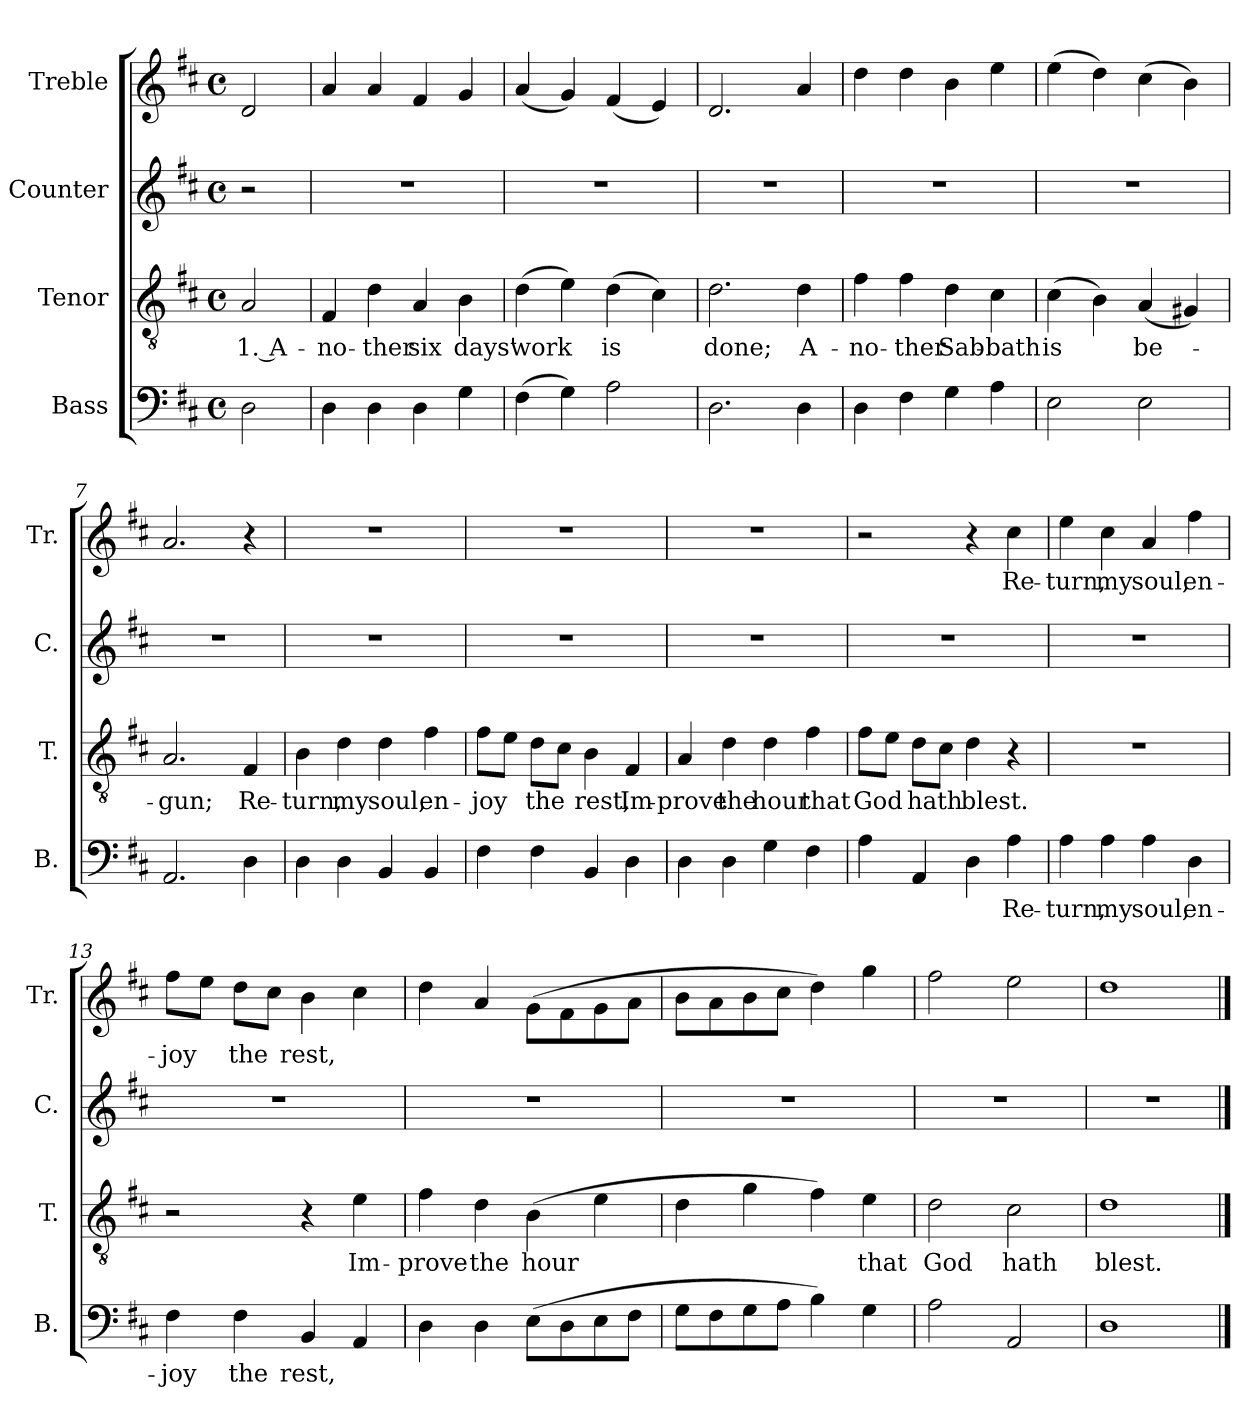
**kern	**text	**kern	**text	**kern	**kern	**text
*part4	*part4	*part3	*part3	*part2	*part1	*part1
*staff4	*staff4	*staff3	*staff3	*staff2	*staff1	*staff1
*I"Bass	*	*I"Tenor	*	*I"Counter	*I"Treble	*
*I'B.	*	*I'T.	*	*I'C.	*I'Tr.	*
*clefF4	*	*clefGv2	*	*clefG2	*clefG2	*
*k[f#c#]	*	*k[f#c#]	*	*k[f#c#]	*k[f#c#]	*
*M4/4	*	*M4/4	*	*M4/4	*M4/4	*
*met(c)	*	*met(c)	*	*met(c)	*met(c)	*
=1	=1	=1	=1	=1	=1	=1
2D\	.	2A/	1. A-	2r	2d/	.
=2	=2	=2	=2	=2	=2	=2
4D\	.	4F#/	-no-	1r	4a/	.
4D\	.	4d\	-ther	.	4a/	.
4D\	.	4A/	six	.	4f#/	.
4G\	.	4B\	days'	.	4g/	.
=3	=3	=3	=3	=3	=3	=3
(4F#\	.	(4d\	work	1r	(4a/	.
4G\)	.	4e\)	.	.	4g/)	.
2A\	.	(4d\	is	.	(4f#/	.
.	.	4c#\)	.	.	4e/)	.
=4	=4	=4	=4	=4	=4	=4
2.D\	.	2.d\	done;	1r	2.d/	.
4D\	.	4d\	A-	.	4a/	.
=5	=5	=5	=5	=5	=5	=5
4D\	.	4f#\	-no-	1r	4dd\	.
4F#\	.	4f#\	-ther	.	4dd\	.
4G\	.	4d\	Sab-	.	4b\	.
4A\	.	4c#\	-bath	.	4ee\	.
=6	=6	=6	=6	=6	=6	=6
2E\	.	(4c#\	is	1r	(4ee\	.
.	.	4B\)	.	.	4dd\)	.
2E\	.	(4A/	be-	.	(4cc#\	.
.	.	4G#X/)	.	.	4b\)	.
=7	=7	=7	=7	=7	=7	=7
2.AA/	.	2.A/	-gun;	1r	2.a/	.
4D\	.	4F#/	Re-	.	4r	.
=8	=8	=8	=8	=8	=8	=8
4D\	.	4B\	-turn,	1r	1r	.
4D\	.	4d\	my	.	.	.
4BB/	.	4d\	soul,	.	.	.
4BB/	.	4f#\	en-	.	.	.
=9	=9	=9	=9	=9	=9	=9
4F#\	.	8f#\L	-joy	1r	1r	.
.	.	8e\J	.	.	.	.
4F#\	.	8d\L	the	.	.	.
.	.	8c#\J	.	.	.	.
4BB/	.	4B\	rest,	.	.	.
4D\	.	4F#/	Im-	.	.	.
=10	=10	=10	=10	=10	=10	=10
4D\	.	4A/	-prove	1r	1r	.
4D\	.	4d\	the	.	.	.
4G\	.	4d\	hour	.	.	.
4F#\	.	4f#\	that	.	.	.
=11	=11	=11	=11	=11	=11	=11
4A\	.	8f#\L	God	1r	2r	.
.	.	8e\J	.	.	.	.
4AA/	.	8d\L	hath	.	.	.
.	.	8c#\J	.	.	.	.
4D\	.	4d\	blest.	.	4r	.
4A\	Re-	4r	.	.	4cc#\	Re-
=12	=12	=12	=12	=12	=12	=12
4A\	-turn,	1r	.	1r	4ee\	-turn,
4A\	my	.	.	.	4cc#\	my
4A\	soul,	.	.	.	4a/	soul,
4D\	en-	.	.	.	4ff#\	en-
=13	=13	=13	=13	=13	=13	=13
4F#\	-joy	2r	.	1r	8ff#\L	-joy
.	.	.	.	.	8ee\J	.
4F#\	the	.	.	.	8dd\L	the
.	.	.	.	.	8cc#\J	.
4BB/	rest,	4r	.	.	4b\	rest,
4AA/	.	4e\	Im-	.	4cc#\	.
=14	=14	=14	=14	=14	=14	=14
4D\	.	4f#\	-prove	1r	4dd\	.
4D\	.	4d\	the	.	4a/	.
(8E\L	.	(4B\	hour	.	(8g\L	.
8D\	.	.	.	.	8f#\	.
8E\	.	4e\	.	.	8g\	.
8F#\J	.	.	.	.	8a\J	.
=15	=15	=15	=15	=15	=15	=15
8G\L	.	4d\	.	1r	8b\L	.
8F#\	.	.	.	.	8a\	.
8G\	.	4g\	.	.	8b\	.
8A\J	.	.	.	.	8cc#\J	.
4B\)	.	4f#\)	.	.	4dd\)	.
4G\	.	4e\	that	.	4gg\	.
=16	=16	=16	=16	=16	=16	=16
2A\	.	2d\	God	1r	2ff#\	.
2AA/	.	2c#\	hath	.	2ee\	.
=17	=17	=17	=17	=17	=17	=17
1D	.	1d	blest.	1r	1dd	.
==	==	==	==	==	==	==
*-	*-	*-	*-	*-	*-	*-
